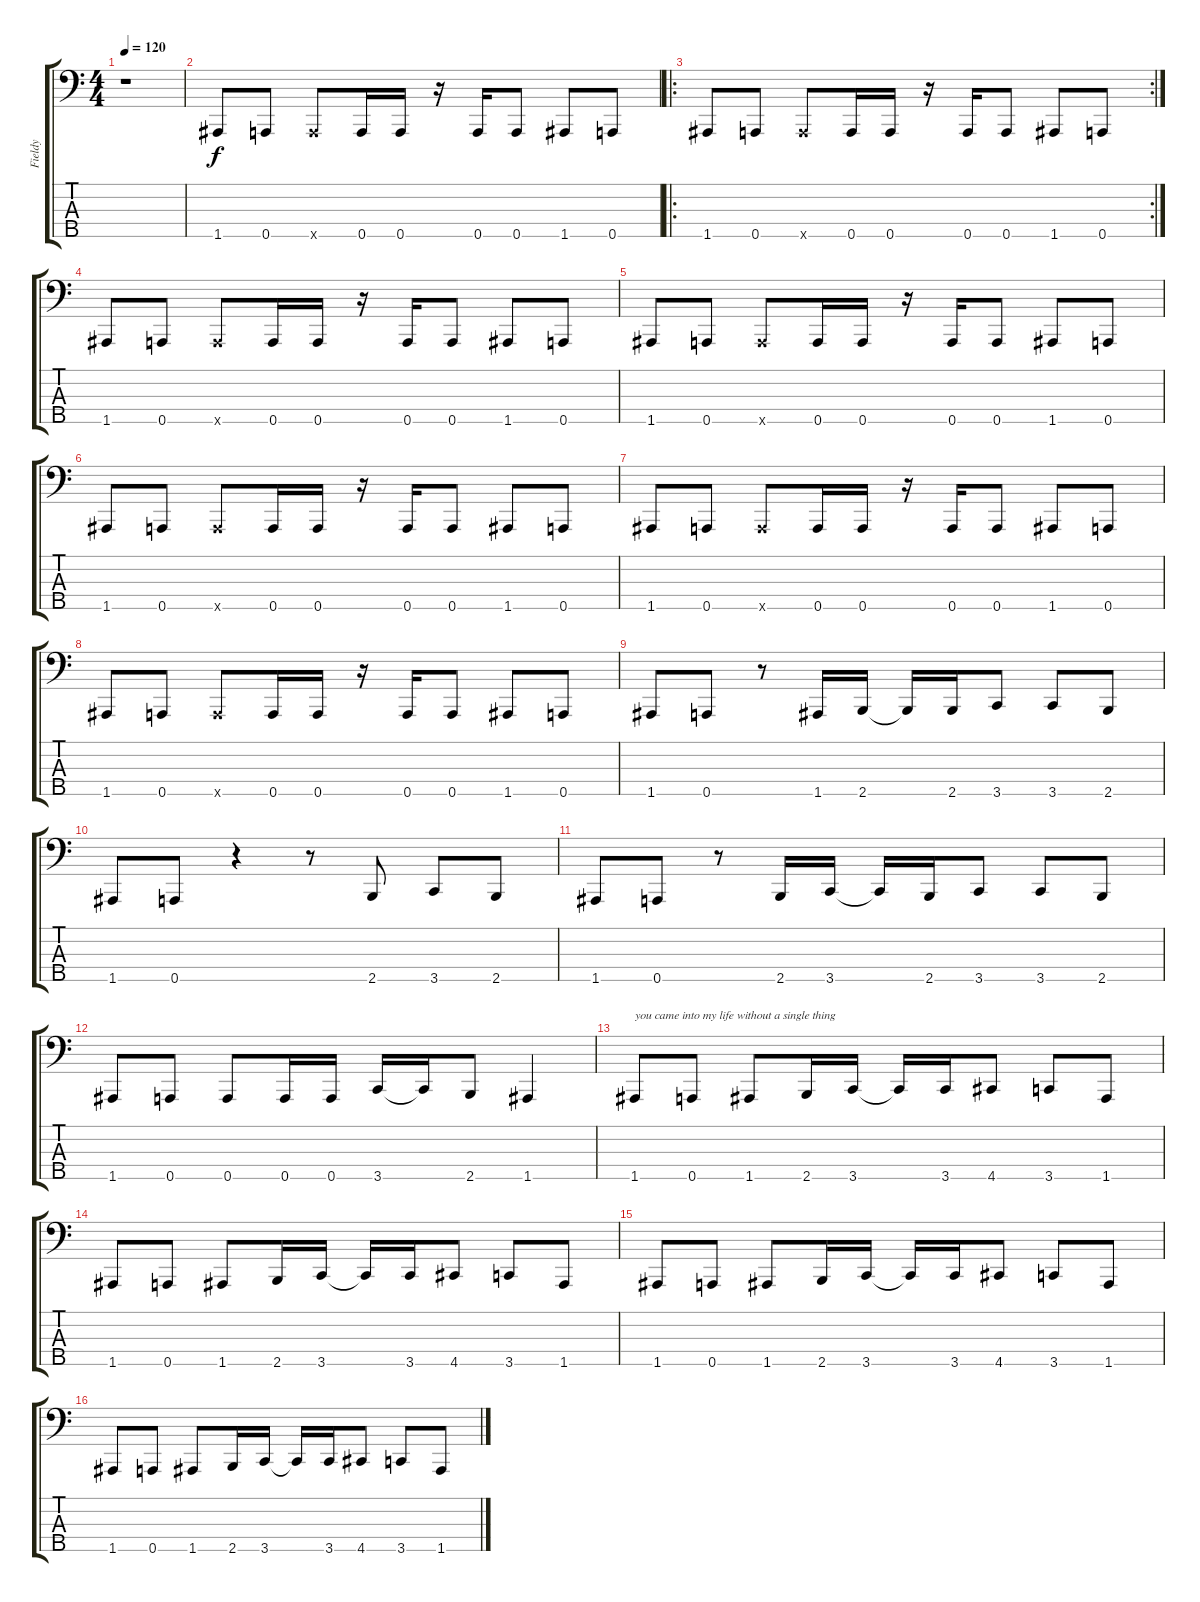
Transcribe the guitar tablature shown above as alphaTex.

\track ("Fieldy" "Fieldy") {instrument slapbass1}
\staff {score tabs}
\tuning (F2 C2 G1 D1 A0) {hide}
\ts (4 4)
\tempo 120
\clef f4
\ks c
r.1{dy f instrument slapbass1} |
1.5.8 0.5.8 0.5{x}.8 0.5.16 0.5.16 r.16 0.5.16 0.5.8 1.5.8 0.5.8 |
\ro
\rc 2
1.5.8 0.5.8 0.5{x}.8 0.5.16 0.5.16 r.16 0.5.16 0.5.8 1.5.8 0.5.8 |
1.5.8 0.5.8 0.5{x}.8 0.5.16 0.5.16 r.16 0.5.16 0.5.8 1.5.8 0.5.8 |
1.5.8 0.5.8 0.5{x}.8 0.5.16 0.5.16 r.16 0.5.16 0.5.8 1.5.8 0.5.8 |
1.5.8 0.5.8 0.5{x}.8 0.5.16 0.5.16 r.16 0.5.16 0.5.8 1.5.8 0.5.8 |
1.5.8 0.5.8 0.5{x}.8 0.5.16 0.5.16 r.16 0.5.16 0.5.8 1.5.8 0.5.8 |
1.5.8 0.5.8 0.5{x}.8 0.5.16 0.5.16 r.16 0.5.16 0.5.8 1.5.8 0.5.8 |
1.5.8 0.5.8 r.8 1.5.16 2.5.16 2.5{t}.16 2.5.16 3.5.8 3.5.8 2.5.8 |
1.5.8 0.5.8 r.4 r.8 2.5.8 3.5.8 2.5.8 |
1.5.8 0.5.8 r.8 2.5.16 3.5.16 3.5{t}.16 2.5.16 3.5.8 3.5.8 2.5.8 |
1.5.8 0.5.8 0.5.8 0.5.16 0.5.16 3.5.16 3.5{t}.16 2.5.8 1.5.4 |
1.5.8{txt "you came into my life without a single thing "} 0.5.8 1.5.8 2.5.16 3.5.16 3.5{t}.16 3.5.16 4.5.8 3.5.8 1.5.8 |
1.5.8 0.5.8 1.5.8 2.5.16 3.5.16 3.5{t}.16 3.5.16 4.5.8 3.5.8 1.5.8 |
1.5.8 0.5.8 1.5.8 2.5.16 3.5.16 3.5{t}.16 3.5.16 4.5.8 3.5.8 1.5.8 |
1.5.8 0.5.8 1.5.8 2.5.16 3.5.16 3.5{t}.16 3.5.16 4.5.8 3.5.8 1.5.8
